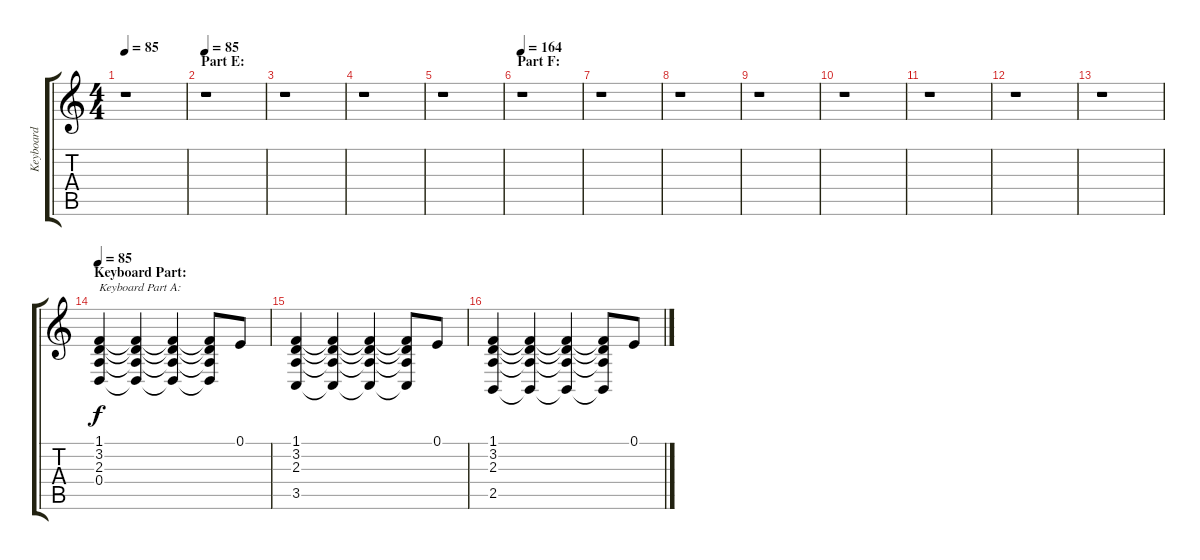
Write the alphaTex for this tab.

\track ("Keyboard" "Keyboard") {instrument drawbarorgan}
\staff {score tabs}
\tuning (E4 B3 G3 D3 A2 E2) {hide}
\ts (4 4)
\tempo 85
\clef g2
\ks c
r.1{dy f} |
\section ("" "Part E:")
\tempo 85
r.1 |
r.1 |
r.1 |
r.1 |
\section ("" "Part F:")
\tempo 164
r.1 |
r.1 |
r.1 |
r.1 |
r.1 |
r.1 |
r.1 |
r.1 |
\section ("" "Keyboard Part:")
\tempo 85
(1.1 3.2 2.3 0.4).4{txt "Keyboard Part A:" volume 10 instrument drawbarorgan} (1.1{t} 3.2{t} 2.3{t} 0.4{t}).4 (1.1{t} 3.2{t} 2.3{t} 0.4{t}).4 (1.1{t} 3.2{t} 2.3{t} 0.4{t}).8 0.1.8 |
(1.1 3.2 2.3 3.5).4 (1.1{t} 3.2{t} 2.3{t} 3.5{t}).4 (1.1{t} 3.2{t} 2.3{t} 3.5{t}).4 (1.1{t} 3.2{t} 2.3{t} 3.5{t}).8 0.1.8 |
(1.1 3.2 2.3 2.5).4 (1.1{t} 3.2{t} 2.3{t} 2.5{t}).4 (1.1{t} 3.2{t} 2.3{t} 2.5{t}).4 (1.1{t} 3.2{t} 2.3{t} 2.5{t}).8 0.1.8
